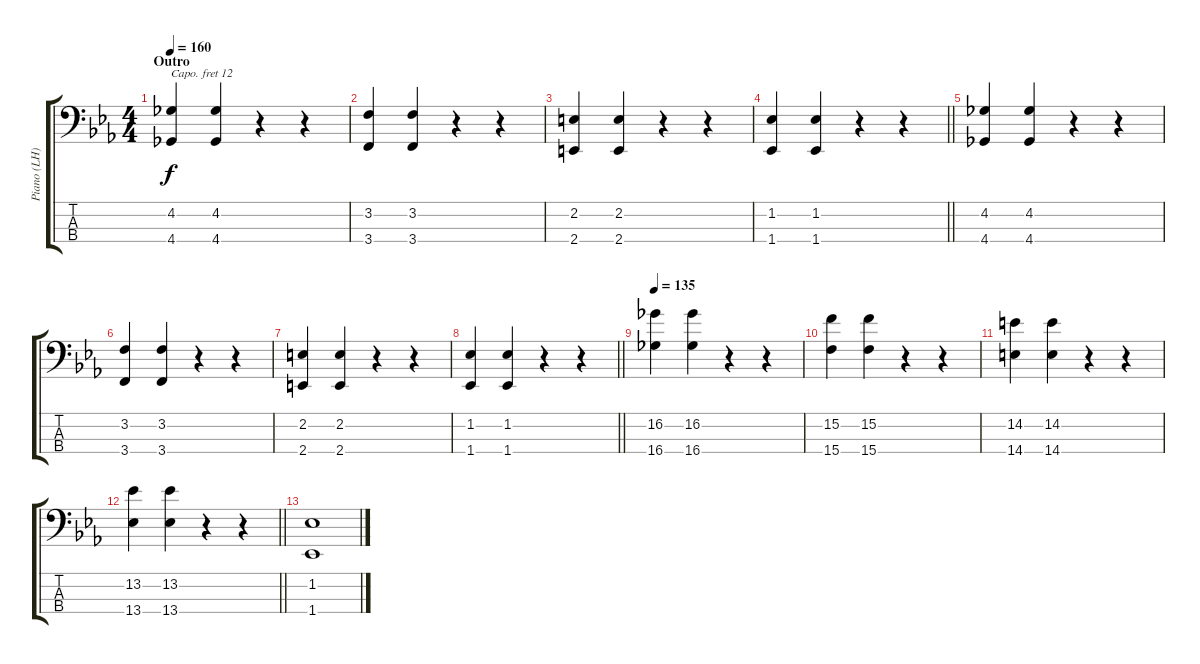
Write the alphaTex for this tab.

\track ("Piano (LH)" "Piano (LH)") {instrument acousticgrandpiano}
\staff {score tabs}
\capo 12
\tuning (G2 D2 A1 D1) {hide}
\ts (4 4)
\section ("" "Outro")
\tempo 160
\clef f4
\ks eb
(4.2 4.4).4{dy f} (4.2 4.4).4 r.4 r.4 |
(3.2 3.4).4 (3.2 3.4).4 r.4 r.4 |
(2.2 2.4).4 (2.2 2.4).4 r.4 r.4 |
\barLineRight lightlight
(1.2 1.4).4 (1.2 1.4).4 r.4 r.4 |
\section ("" "")
(4.2 4.4).4 (4.2 4.4).4 r.4 r.4 |
(3.2 3.4).4 (3.2 3.4).4 r.4 r.4 |
(2.2 2.4).4 (2.2 2.4).4 r.4 r.4 |
\barLineRight lightlight
(1.2 1.4).4 (1.2 1.4).4 r.4 r.4 |
\section ("" "")
\tempo 135
(16.2 16.4).4 (16.2 16.4).4 r.4 r.4 |
(15.2 15.4).4 (15.2 15.4).4 r.4 r.4 |
(14.2 14.4).4 (14.2 14.4).4 r.4 r.4 |
\barLineRight lightlight
(13.2 13.4).4 (13.2 13.4).4 r.4 r.4 |
\section ("" "")
(1.2 1.4).1
